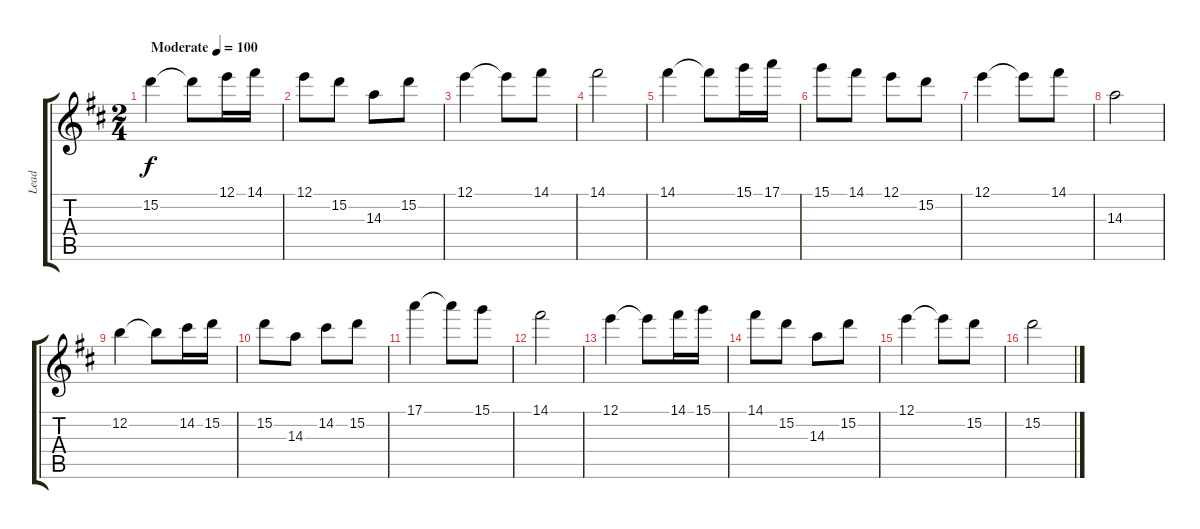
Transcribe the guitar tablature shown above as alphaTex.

\track ("Lead" "Lead") {instrument distortionguitar}
\staff {score tabs}
\tuning (E4 B3 G3 D3 A2 E2) {hide}
\ts (2 4)
\tempo (100 "Moderate")
\clef g2
\ks d
15.2.4{dy f instrument distortionguitar} 15.2{t}.8 12.1.16 14.1.16 |
12.1.8 15.2.8 14.3.8 15.2.8 |
12.1.4 12.1{t}.8 14.1.8 |
14.1.2 |
14.1.4 14.1{t}.8 15.1.16 17.1.16 |
15.1.8 14.1.8 12.1.8 15.2.8 |
12.1.4 12.1{t}.8 14.1.8 |
14.3.2 |
12.2.4 12.2{t}.8 14.2.16 15.2.16 |
15.2.8 14.3.8 14.2.8 15.2.8 |
17.1.4 17.1{t}.8 15.1.8 |
14.1.2 |
12.1.4 12.1{t}.8 14.1.16 15.1.16 |
14.1.8 15.2.8 14.3.8 15.2.8 |
12.1.4 12.1{t}.8 15.2.8 |
15.2.2
